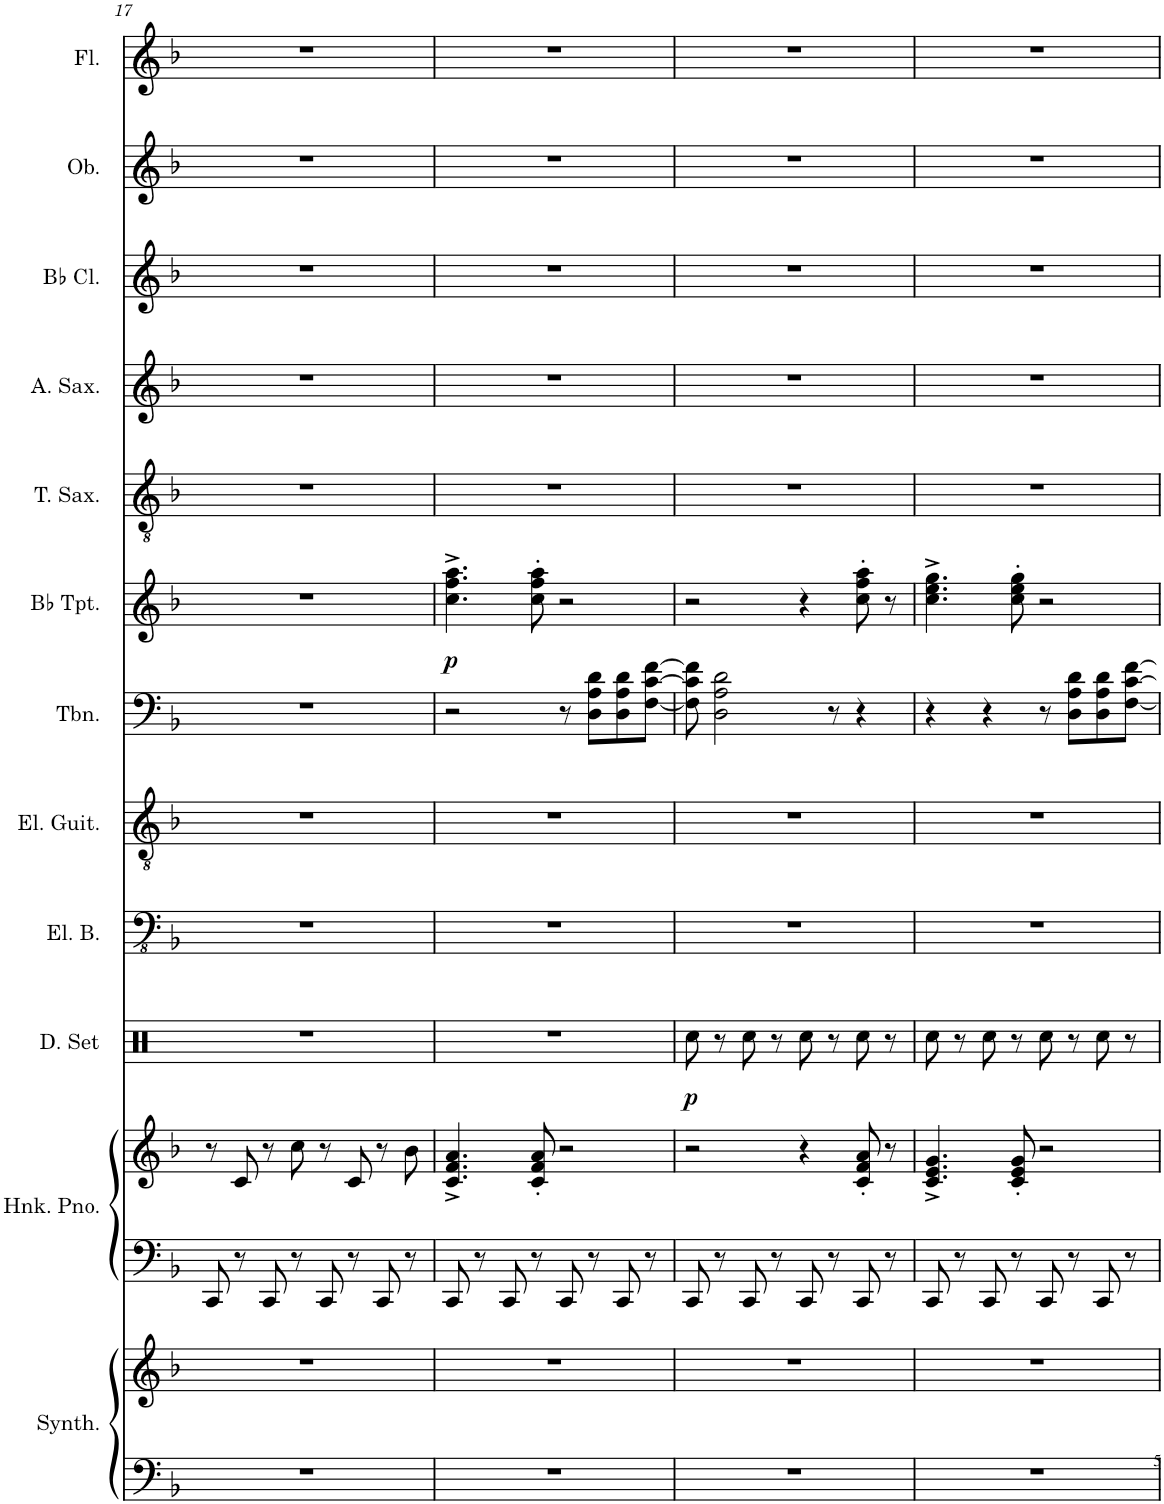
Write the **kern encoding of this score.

**kern	**kern	**kern	**kern	**kern	**dynam	**kern	**kern	**kern	**kern	**dynam	**kern	**kern	**kern	**kern	**kern
*part12	*part12	*part11	*part11	*part10	*part10	*part9	*part8	*part7	*part6	*part6	*part5	*part4	*part3	*part2	*part1
*staff14	*staff13	*staff12	*staff11	*staff10	*staff10	*staff9	*staff8	*staff7	*staff6	*staff6	*staff5	*staff4	*staff3	*staff2	*staff1
*I"Warm Synthesizer	*	*I"Honky Tonk Piano	*	*I"Drumset	*	*I"Electric Bass	*I"Electric Guitar	*I"Trombone	*I"Bb Trumpet	*	*I"Tenor Saxophone	*I"Alto Saxophone	*I"Bb Clarinet	*I"Oboe	*I"Flute
*I'Synth.	*	*I'Hnk. Pno.	*	*I'D. Set	*	*I'El. B.	*I'El. Guit.	*I'Tbn.	*I'Bb Tpt.	*	*I'T. Sax.	*I'A. Sax.	*I'Bb Cl.	*I'Ob.	*I'Fl.
!!LO:PB:g=z
*clefF4	*clefG2	*clefF4	*clefG2	*clefX	*	*clefFv4	*clefGv2	*clefF4	*clefG2	*	*clefGv2	*clefG2	*clefG2	*clefG2	*clefG2
*	*	*	*	*	*	*	*	*	*ITrd1c2	*	*ITrd8c14	*ITrd5c9	*ITrd1c2	*	*
*k[b-]	*k[b-]	*k[b-]	*k[b-]	*k[b-]	*	*k[b-]	*k[b-]	*k[b-]	*k[b-]	*	*k[b-]	*k[b-]	*k[b-]	*k[b-]	*k[b-]
*M4/4	*M4/4	*M4/4	*M4/4	*M4/4	*	*M4/4	*M4/4	*M4/4	*M4/4	*	*M4/4	*M4/4	*M4/4	*M4/4	*M4/4
=17	=17	=17	=17	=17	=17	=17	=17	=17	=17	=17	=17	=17	=17	=17	=17
1r	1r	8CC/	8r	1r	.	1r	1r	1r	1r	.	1r	1r	1r	1r	1r
.	.	8r	8c/	.	.	.	.	.	.	.	.	.	.	.	.
.	.	8CC/	8r	.	.	.	.	.	.	.	.	.	.	.	.
.	.	8r	8cc\	.	.	.	.	.	.	.	.	.	.	.	.
.	.	8CC/	8r	.	.	.	.	.	.	.	.	.	.	.	.
.	.	8r	8c/	.	.	.	.	.	.	.	.	.	.	.	.
.	.	8CC/	8r	.	.	.	.	.	.	.	.	.	.	.	.
.	.	8r	8b-\	.	.	.	.	.	.	.	.	.	.	.	.
=18	=18	=18	=18	=18	=18	=18	=18	=18	=18	=18	=18	=18	=18	=18	=18
!	!	!	!	!	!	!	!	!	!	!LO:DY:b	!	!	!	!	!
1r	1r	8CC/	4.c/^ 4.f/^ 4.a/^	1r	.	1r	1r	2r	4.cc\^ 4.ff\^ 4.aa\^	p	1r	1r	1r	1r	1r
.	.	8r	.	.	.	.	.	.	.	.	.	.	.	.	.
.	.	8CC/	.	.	.	.	.	.	.	.	.	.	.	.	.
.	.	8r	8c/' 8f/' 8a/'	.	.	.	.	.	8cc\' 8ff\' 8aa\'	.	.	.	.	.	.
.	.	8CC/	2r	.	.	.	.	8r	2r	.	.	.	.	.	.
.	.	8r	.	.	.	.	.	8D\ 8A\ 8d\L	.	.	.	.	.	.	.
.	.	8CC/	.	.	.	.	.	8D\ 8A\ 8d\	.	.	.	.	.	.	.
.	.	8r	.	.	.	.	.	[8F\ [8c\ [8f\J	.	.	.	.	.	.	.
=19	=19	=19	=19	=19	=19	=19	=19	=19	=19	=19	=19	=19	=19	=19	=19
!	!	!	!	!	!LO:DY:b	!	!	!	!	!	!	!	!	!	!
1r	1r	8CC/	2r	8Rcc\	p	1r	1r	8F\] 8c\] 8f\]	2r	.	1r	1r	1r	1r	1r
.	.	8r	.	8r	.	.	.	2D\ 2A\ 2d\	.	.	.	.	.	.	.
.	.	8CC/	.	8Rcc\	.	.	.	.	.	.	.	.	.	.	.
.	.	8r	.	8r	.	.	.	.	.	.	.	.	.	.	.
.	.	8CC/	4r	8Rcc\	.	.	.	.	4r	.	.	.	.	.	.
.	.	8r	.	8r	.	.	.	8r	.	.	.	.	.	.	.
.	.	8CC/	8c/' 8f/' 8a/'	8Rcc\	.	.	.	4r	8cc\' 8ff\' 8aa\'	.	.	.	.	.	.
.	.	8r	8r	8r	.	.	.	.	8r	.	.	.	.	.	.
=20	=20	=20	=20	=20	=20	=20	=20	=20	=20	=20	=20	=20	=20	=20	=20
1r	1r	8CC/	4.c/^ 4.e/^ 4.g/^	8Rcc\	.	1r	1r	4r	4.cc\^ 4.ee\^ 4.gg\^	.	1r	1r	1r	1r	1r
.	.	8r	.	8r	.	.	.	.	.	.	.	.	.	.	.
.	.	8CC/	.	8Rcc\	.	.	.	4r	.	.	.	.	.	.	.
.	.	8r	8c/' 8e/' 8g/'	8r	.	.	.	.	8cc\' 8ee\' 8gg\'	.	.	.	.	.	.
.	.	8CC/	2r	8Rcc\	.	.	.	8r	2r	.	.	.	.	.	.
.	.	8r	.	8r	.	.	.	8D\ 8A\ 8d\L	.	.	.	.	.	.	.
.	.	8CC/	.	8Rcc\	.	.	.	8D\ 8A\ 8d\	.	.	.	.	.	.	.
.	.	8r	.	8r	.	.	.	[8F\ [8c\ [8f\J	.	.	.	.	.	.	.
=	=	=	=	=	=	=	=	=	=	=	=	=	=	=	=
*-	*-	*-	*-	*-	*-	*-	*-	*-	*-	*-	*-	*-	*-	*-	*-
